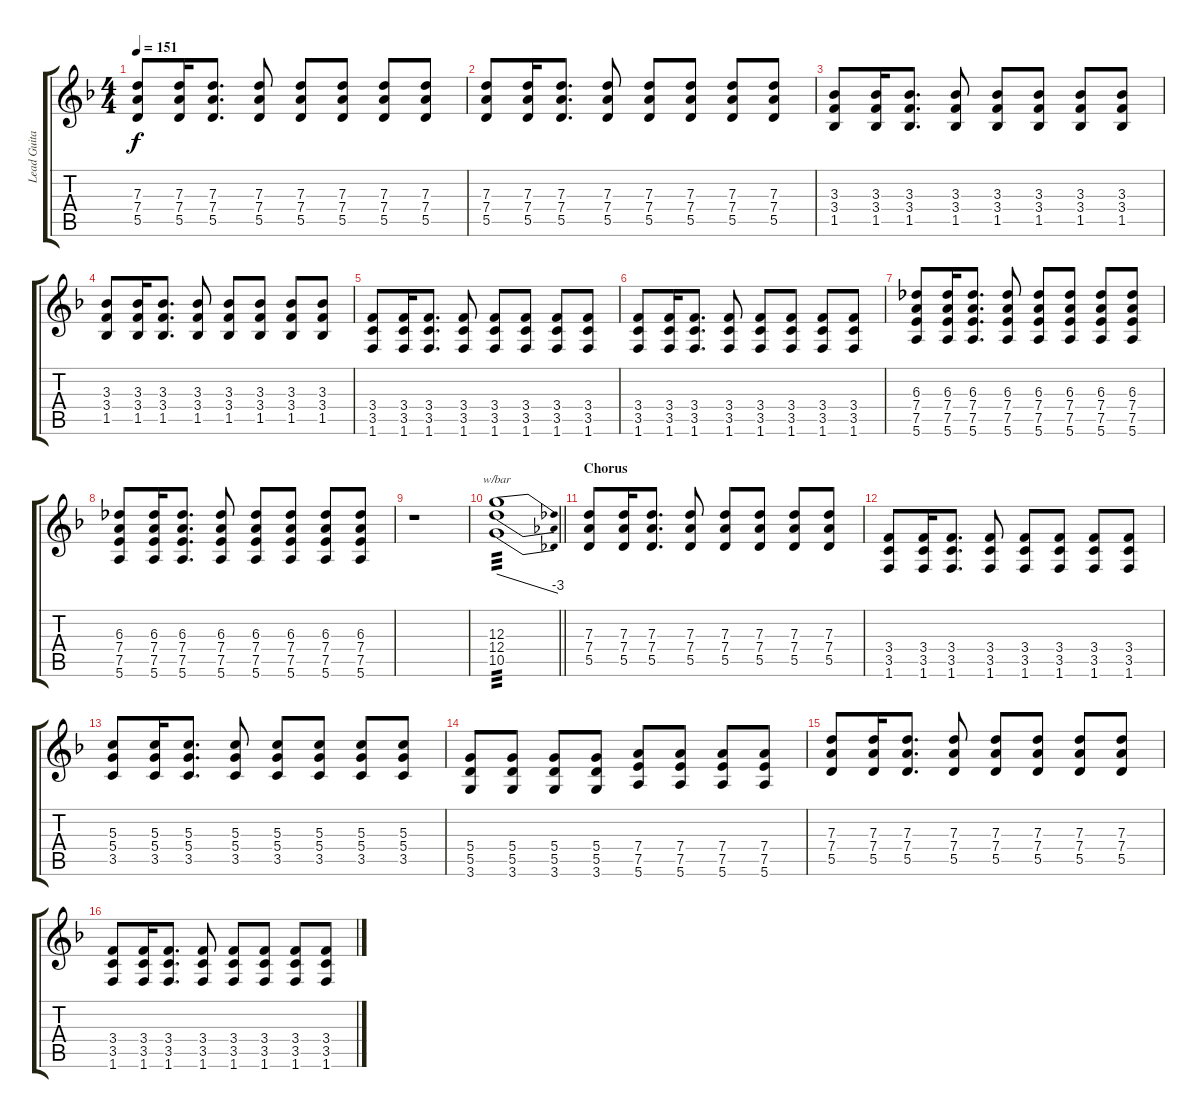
\track ("Lead Guitar 1 - Brian Baker" "Lead Guita") {instrument distortionguitar}
\staff {score tabs}
\tuning (E4 B3 G3 D3 A2 E2) {hide}
\ts (4 4)
\tempo 151
\clef g2
\ks f
(7.3 7.4 5.5).8{dy f} (7.3 7.4 5.5).16 (7.3 7.4 5.5).8{d} (7.3 7.4 5.5).8 (7.3 7.4 5.5).8 (7.3 7.4 5.5).8 (7.3 7.4 5.5).8 (7.3 7.4 5.5).8 |
(7.3 7.4 5.5).8 (7.3 7.4 5.5).16 (7.3 7.4 5.5).8{d} (7.3 7.4 5.5).8 (7.3 7.4 5.5).8 (7.3 7.4 5.5).8 (7.3 7.4 5.5).8 (7.3 7.4 5.5).8 |
(3.3 3.4 1.5).8 (3.3 3.4 1.5).16 (3.3 3.4 1.5).8{d} (3.3 3.4 1.5).8 (3.3 3.4 1.5).8 (3.3 3.4 1.5).8 (3.3 3.4 1.5).8 (3.3 3.4 1.5).8 |
(3.3 3.4 1.5).8 (3.3 3.4 1.5).16 (3.3 3.4 1.5).8{d} (3.3 3.4 1.5).8 (3.3 3.4 1.5).8 (3.3 3.4 1.5).8 (3.3 3.4 1.5).8 (3.3 3.4 1.5).8 |
(3.4 3.5 1.6).8 (3.4 3.5 1.6).16 (3.4 3.5 1.6).8{d} (3.4 3.5 1.6).8 (3.4 3.5 1.6).8 (3.4 3.5 1.6).8 (3.4 3.5 1.6).8 (3.4 3.5 1.6).8 |
(3.4 3.5 1.6).8 (3.4 3.5 1.6).16 (3.4 3.5 1.6).8{d} (3.4 3.5 1.6).8 (3.4 3.5 1.6).8 (3.4 3.5 1.6).8 (3.4 3.5 1.6).8 (3.4 3.5 1.6).8 |
(6.3 7.4 7.5 5.6).8 (6.3 7.4 7.5 5.6).16 (6.3 7.4 7.5 5.6).8{d} (6.3 7.4 7.5 5.6).8 (6.3 7.4 7.5 5.6).8 (6.3 7.4 7.5 5.6).8 (6.3 7.4 7.5 5.6).8 (6.3 7.4 7.5 5.6).8 |
(6.3 7.4 7.5 5.6).8 (6.3 7.4 7.5 5.6).16 (6.3 7.4 7.5 5.6).8{d} (6.3 7.4 7.5 5.6).8 (6.3 7.4 7.5 5.6).8 (6.3 7.4 7.5 5.6).8 (6.3 7.4 7.5 5.6).8 (6.3 7.4 7.5 5.6).8 |
r.1 |
\barLineRight lightlight
(12.3 12.4 10.5).1{tbe (dive default 0 0 60 -12) tp 3} |
\section ("" "Chorus")
(7.3 7.4 5.5).8 (7.3 7.4 5.5).16 (7.3 7.4 5.5).8{d} (7.3 7.4 5.5).8 (7.3 7.4 5.5).8 (7.3 7.4 5.5).8 (7.3 7.4 5.5).8 (7.3 7.4 5.5).8 |
(3.4 3.5 1.6).8 (3.4 3.5 1.6).16 (3.4 3.5 1.6).8{d} (3.4 3.5 1.6).8 (3.4 3.5 1.6).8 (3.4 3.5 1.6).8 (3.4 3.5 1.6).8 (3.4 3.5 1.6).8 |
(5.3 5.4 3.5).8 (5.3 5.4 3.5).16 (5.3 5.4 3.5).8{d} (5.3 5.4 3.5).8 (5.3 5.4 3.5).8 (5.3 5.4 3.5).8 (5.3 5.4 3.5).8 (5.3 5.4 3.5).8 |
(5.4 5.5 3.6).8 (5.4 5.5 3.6).8 (5.4 5.5 3.6).8 (5.4 5.5 3.6).8 (7.4 7.5 5.6).8 (7.4 7.5 5.6).8 (7.4 7.5 5.6).8 (7.4 7.5 5.6).8 |
(7.3 7.4 5.5).8 (7.3 7.4 5.5).16 (7.3 7.4 5.5).8{d} (7.3 7.4 5.5).8 (7.3 7.4 5.5).8 (7.3 7.4 5.5).8 (7.3 7.4 5.5).8 (7.3 7.4 5.5).8 |
(3.4 3.5 1.6).8 (3.4 3.5 1.6).16 (3.4 3.5 1.6).8{d} (3.4 3.5 1.6).8 (3.4 3.5 1.6).8 (3.4 3.5 1.6).8 (3.4 3.5 1.6).8 (3.4 3.5 1.6).8
